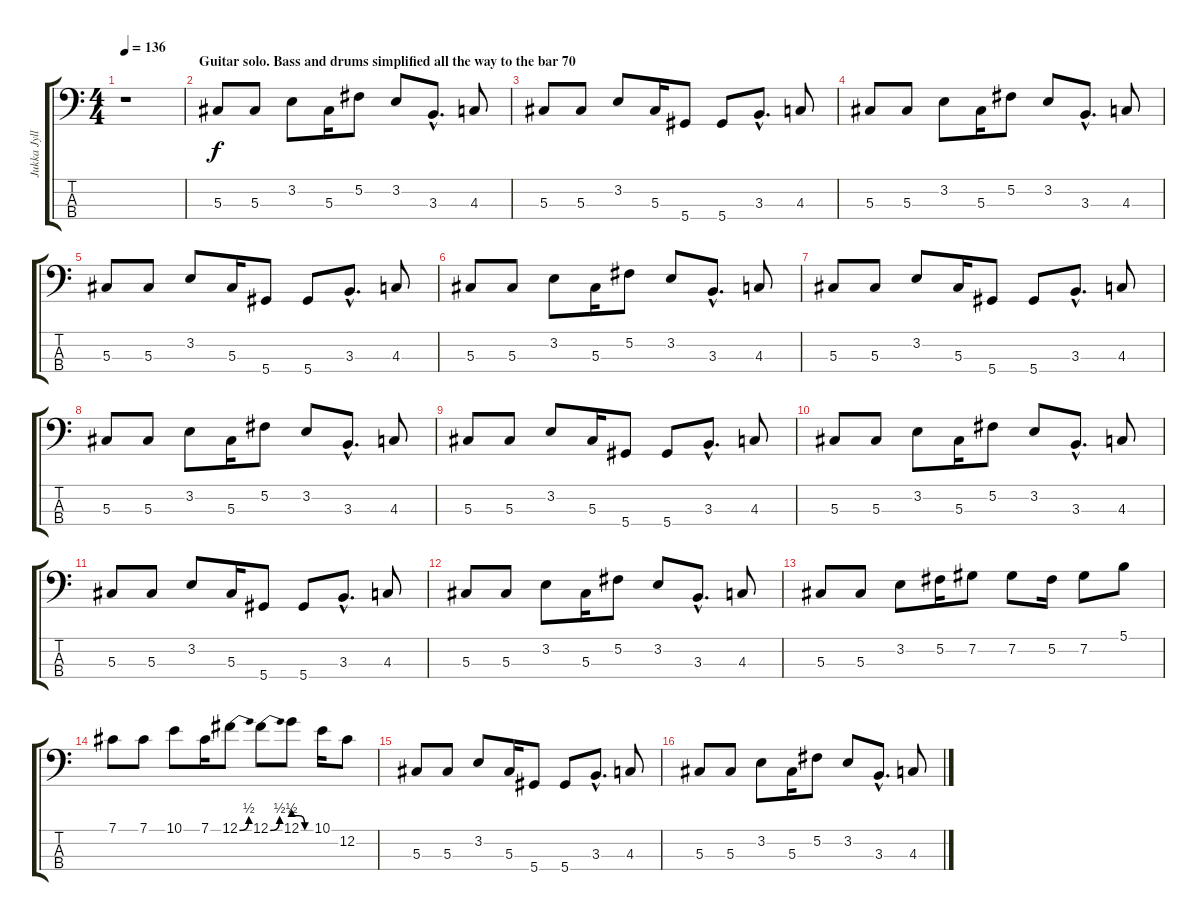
\track ("Jukka Jylli - Bass" "Jukka Jyll") {instrument electricbassfinger}
\staff {score tabs}
\tuning (Gb2 Db2 Ab1 Eb1) {hide}
\ts (4 4)
\tempo 136
\clef f4
\ks c
r.1{dy f} |
\section ("" "Guitar solo. Bass and drums simplified all the way to the bar 70")
5.3.8 5.3.8 3.2.8 5.3.16 5.2.8 3.2.8 3.3{hac}.8{d} 4.3.8 |
5.3.8 5.3.8 3.2.8 5.3.16 5.4.8 5.4.8 3.3{hac}.8{d} 4.3.8 |
5.3.8 5.3.8 3.2.8 5.3.16 5.2.8 3.2.8 3.3{hac}.8{d} 4.3.8 |
5.3.8 5.3.8 3.2.8 5.3.16 5.4.8 5.4.8 3.3{hac}.8{d} 4.3.8 |
5.3.8 5.3.8 3.2.8 5.3.16 5.2.8 3.2.8 3.3{hac}.8{d} 4.3.8 |
5.3.8 5.3.8 3.2.8 5.3.16 5.4.8 5.4.8 3.3{hac}.8{d} 4.3.8 |
5.3.8 5.3.8 3.2.8 5.3.16 5.2.8 3.2.8 3.3{hac}.8{d} 4.3.8 |
5.3.8 5.3.8 3.2.8 5.3.16 5.4.8 5.4.8 3.3{hac}.8{d} 4.3.8 |
5.3.8 5.3.8 3.2.8 5.3.16 5.2.8 3.2.8 3.3{hac}.8{d} 4.3.8 |
5.3.8 5.3.8 3.2.8 5.3.16 5.4.8 5.4.8 3.3{hac}.8{d} 4.3.8 |
5.3.8 5.3.8 3.2.8 5.3.16 5.2.8 3.2.8 3.3{hac}.8{d} 4.3.8 |
5.3.8 5.3.8 3.2.8 5.2.16 7.2.8 7.2.8 5.2.16 7.2.8 5.1.8 |
7.1.8 7.1.8 10.1.8 7.1.16 12.1{be (bend 0 0 60 2)}.8 12.1{be (bend 0 0 60 2)}.8 12.1{be (custom 0 2 20 2 40 0 60 0)}.8 10.1.16 12.2.8 |
5.3.8 5.3.8 3.2.8 5.3.16 5.4.8 5.4.8 3.3{hac}.8{d} 4.3.8 |
5.3.8 5.3.8 3.2.8 5.3.16 5.2.8 3.2.8 3.3{hac}.8{d} 4.3.8
